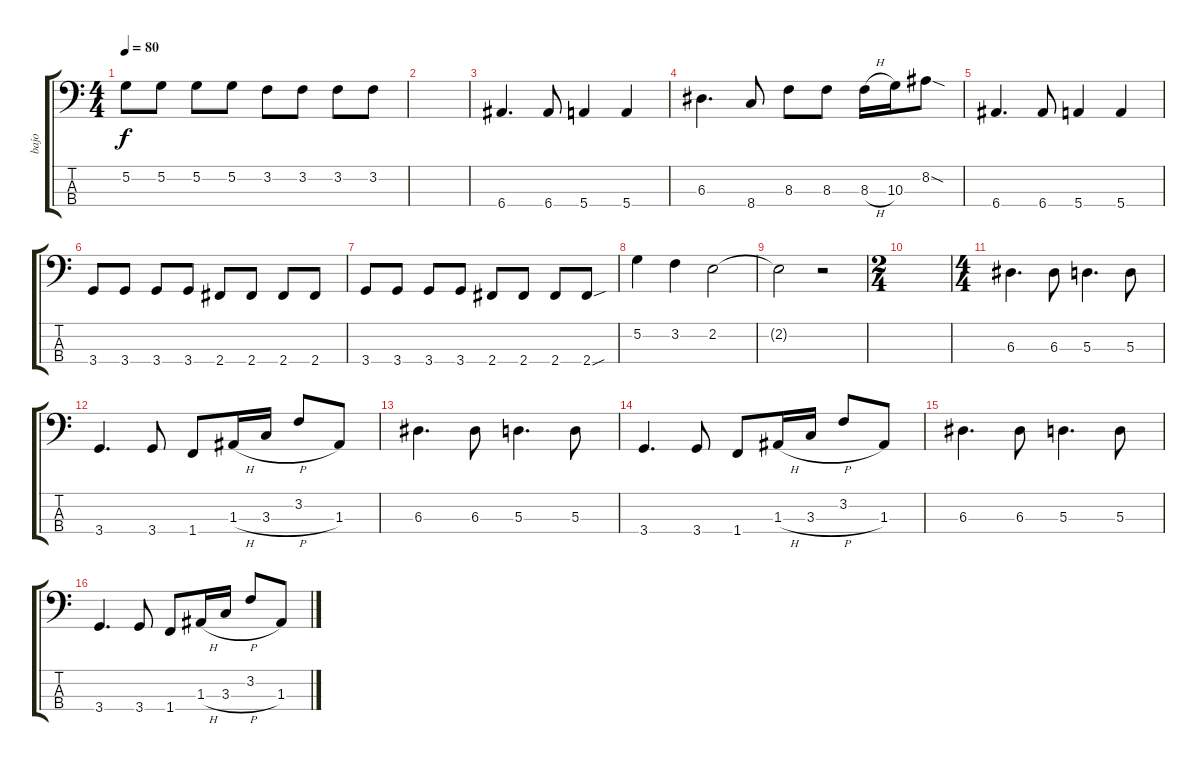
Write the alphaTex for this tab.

\track ("bajo" "bajo") {instrument electricbassfinger}
\staff {score tabs}
\tuning (G2 D2 A1 E1) {hide}
\ts (4 4)
\tempo 80
\clef f4
\ks c
5.2.8{dy f} 5.2.8 5.2.8 5.2.8 3.2.8 3.2.8 3.2.8 3.2.8 |
|
6.4.4{d} 6.4.8 5.4.4 5.4.4 |
6.3.4{d} 8.4.8 8.3.8 8.3.8 8.3{h}.16 10.3.16 8.2{sod}.8 |
6.4.4{d} 6.4.8 5.4.4 5.4.4 |
3.4.8 3.4.8 3.4.8 3.4.8 2.4.8 2.4.8 2.4.8 2.4.8 |
3.4.8 3.4.8 3.4.8 3.4.8 2.4.8 2.4.8 2.4.8 2.4{sou}.8 |
5.2.4 3.2.4 2.2.2 |
2.2{t}.2 r.2 |
\ts (2 4)
|
\ts (4 4)
6.3.4{d} 6.3.8 5.3.4{d} 5.3.8 |
3.4.4{d} 3.4.8 1.4.8 1.3{h}.16 3.3{h}.16 3.2.8 1.3.8 |
6.3.4{d} 6.3.8 5.3.4{d} 5.3.8 |
3.4.4{d} 3.4.8 1.4.8 1.3{h}.16 3.3{h}.16 3.2.8 1.3.8 |
6.3.4{d} 6.3.8 5.3.4{d} 5.3.8 |
3.4.4{d} 3.4.8 1.4.8 1.3{h}.16 3.3{h}.16 3.2.8 1.3.8
